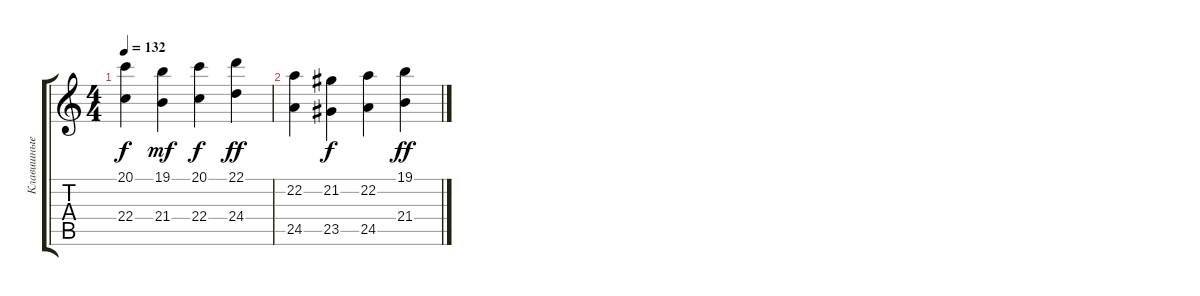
\track ("Клавишные" "Клавишные") {instrument electricgrandpiano}
\staff {score tabs}
\tuning (E4 B3 G3 D3 A2 E2) {hide}
\ts (4 4)
\tempo 132
\clef g2
\ks c
(20.1 22.4).4{dy f} (19.1 21.4).4{dy mf} (20.1 22.4).4{dy f} (22.1 24.4).4{dy ff} |
(22.2 24.5).4 (21.2 23.5).4{dy f} (22.2 24.5).4 (19.1 21.4).4{dy ff}
